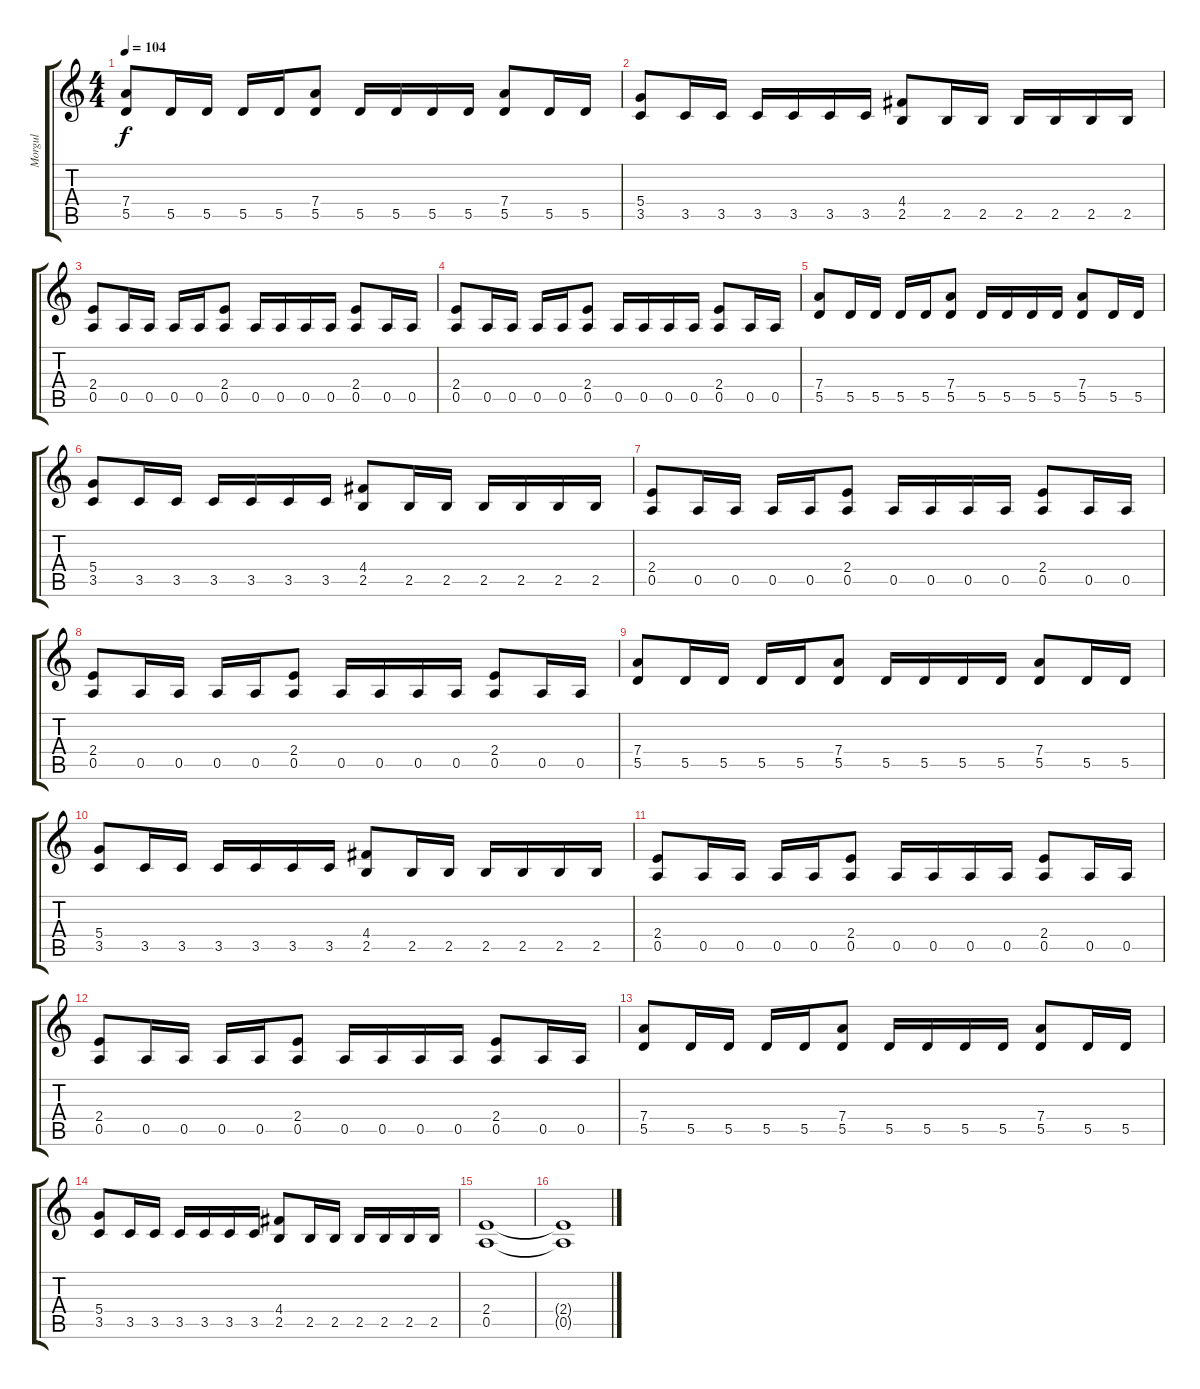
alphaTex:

\track ("Morgul" "Morgul") {instrument distortionguitar}
\staff {score tabs}
\tuning (E4 B3 G3 D3 A2 E2) {hide}
\ts (4 4)
\tempo 104
\clef g2
\ks c
(7.4 5.5).8{dy f} 5.5.16 5.5.16 5.5.16 5.5.16 (7.4 5.5).8 5.5.16 5.5.16 5.5.16 5.5.16 (7.4 5.5).8 5.5.16 5.5.16 |
(5.4 3.5).8 3.5.16 3.5.16 3.5.16 3.5.16 3.5.16 3.5.16 (4.4 2.5).8 2.5.16 2.5.16 2.5.16 2.5.16 2.5.16 2.5.16 |
(2.4 0.5).8 0.5.16 0.5.16 0.5.16 0.5.16 (2.4 0.5).8 0.5.16 0.5.16 0.5.16 0.5.16 (2.4 0.5).8 0.5.16 0.5.16 |
(2.4 0.5).8 0.5.16 0.5.16 0.5.16 0.5.16 (2.4 0.5).8 0.5.16 0.5.16 0.5.16 0.5.16 (2.4 0.5).8 0.5.16 0.5.16 |
(7.4 5.5).8 5.5.16 5.5.16 5.5.16 5.5.16 (7.4 5.5).8 5.5.16 5.5.16 5.5.16 5.5.16 (7.4 5.5).8 5.5.16 5.5.16 |
(5.4 3.5).8 3.5.16 3.5.16 3.5.16 3.5.16 3.5.16 3.5.16 (4.4 2.5).8 2.5.16 2.5.16 2.5.16 2.5.16 2.5.16 2.5.16 |
(2.4 0.5).8 0.5.16 0.5.16 0.5.16 0.5.16 (2.4 0.5).8 0.5.16 0.5.16 0.5.16 0.5.16 (2.4 0.5).8 0.5.16 0.5.16 |
(2.4 0.5).8 0.5.16 0.5.16 0.5.16 0.5.16 (2.4 0.5).8 0.5.16 0.5.16 0.5.16 0.5.16 (2.4 0.5).8 0.5.16 0.5.16 |
(7.4 5.5).8 5.5.16 5.5.16 5.5.16 5.5.16 (7.4 5.5).8 5.5.16 5.5.16 5.5.16 5.5.16 (7.4 5.5).8 5.5.16 5.5.16 |
(5.4 3.5).8 3.5.16 3.5.16 3.5.16 3.5.16 3.5.16 3.5.16 (4.4 2.5).8 2.5.16 2.5.16 2.5.16 2.5.16 2.5.16 2.5.16 |
(2.4 0.5).8 0.5.16 0.5.16 0.5.16 0.5.16 (2.4 0.5).8 0.5.16 0.5.16 0.5.16 0.5.16 (2.4 0.5).8 0.5.16 0.5.16 |
(2.4 0.5).8 0.5.16 0.5.16 0.5.16 0.5.16 (2.4 0.5).8 0.5.16 0.5.16 0.5.16 0.5.16 (2.4 0.5).8 0.5.16 0.5.16 |
(7.4 5.5).8 5.5.16 5.5.16 5.5.16 5.5.16 (7.4 5.5).8 5.5.16 5.5.16 5.5.16 5.5.16 (7.4 5.5).8 5.5.16 5.5.16 |
(5.4 3.5).8 3.5.16 3.5.16 3.5.16 3.5.16 3.5.16 3.5.16 (4.4 2.5).8 2.5.16 2.5.16 2.5.16 2.5.16 2.5.16 2.5.16 |
(2.4 0.5).1{volume 0} |
(2.4{t} 0.5{t}).1
